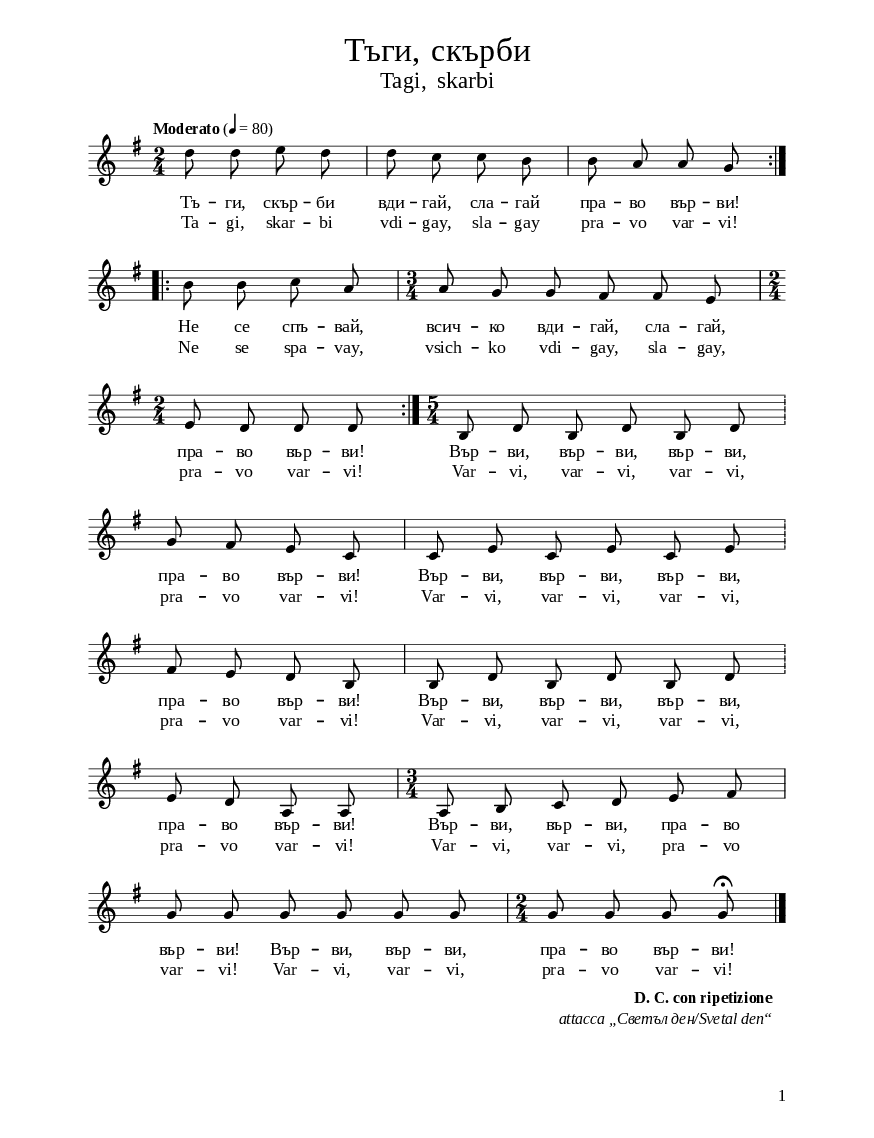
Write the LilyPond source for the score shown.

\version "2.22.0"

\paper {
  #(set-paper-size "a5")
}

\bookpart {
\paper {
  print-all-headers = ##t
  print-page-number = ##t
  print-first-page-number = ##t

  % put page numbers on the bottom
  oddHeaderMarkup = \markup ""
  evenHeaderMarkup = \markup ""
  oddFooterMarkup = \markup
    \fill-line {
      ""
      \on-the-fly #print-page-number-check-first \fromproperty #'page:page-number-string
    }
  evenFooterMarkup = \markup
    \fill-line {
      \on-the-fly #print-page-number-check-first \fromproperty #'page:page-number-string
      ""
    }

  left-margin = 1.5\cm
  right-margin = 1.5\cm
  top-margin = 1.6\cm
  bottom-margin = 1.2\cm
  ragged-bottom = ##t % do not spread the staves to fill the whole vertical space

  % change lyrics and titles font (affects notes also)
  fonts =
    #(make-pango-font-tree
     "Times New Roman"
     "DejaVu Sans"
     "DejaVu Sans Mono"
     (/ (* staff-height pt) 3.6))

  % change distance between staves
  system-system-spacing =
    #'((basic-distance . 12)
       (minimum-distance . 6)
       (padding . 1)
       (stretchability . 12))
}

\header {
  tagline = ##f
}

\score{
  \layout { 
    indent = 0.0\cm % remove first line indentation
    %ragged-last = ##f % do not spread last line to fill the whole space
    \context {
      \Score
      \omit BarNumber %remove bar numbers
    } % context

    \context { % change staff size
      \Staff
      fontSize = #+0 % affects notes size only
      \override StaffSymbol #'staff-space = #(magstep -3)
      \override StaffSymbol #'thickness = #0.5
      \override BarLine #'hair-thickness = #1
      %\override StaffSymbol #'ledger-line-thickness = #'(0 . 0)
    }

    \context { % adjust space between staff and lyrics and between the two lyric lines
      \Lyrics
      \override VerticalAxisGroup.nonstaff-relatedstaff-spacing = #'((basic-distance . 4.5))
      \override VerticalAxisGroup.nonstaff-nonstaff-spacing = #'((minimum-distance . 2))
    }
  } % layout

 \new Voice \absolute  {
  \clef treble
  \key g \major
  \time 2/4
  \tempo \markup { % make tempo note smaller
    \concat { "Moderato " \normal-text { "(" }
      \teeny \general-align #Y #DOWN \note {4} #0.8
      \normal-text { " = 80)" }
    }
  }  
  
   
  \autoBeamOff
  

 \repeat volta 2 { d''8 d'' e'' d'' | d''8 c'' c'' b' |b'8 a' a' g' \break }
 
 \repeat volta 2 { b' b' c'' a' | \time 3/4 a' g' g' fis' fis' e' \break 
 
 \time 2/4 e' d' d' d' |} \time 5/4 b d' b d' b d' \bar "!" \break

  g' fis' e' c' | c' e' c' e'  c' e'  \bar "!" \break
  
  fis' e' d' b  | b d' b d' b d'  \bar "!" \break

  e' d' a a | \time 3/4 a b c' d' e' fis' |  \break

  g' g' g' g' g' g' \time 2/4  g' g' g' g' \fermata  |  \bar "|."

  
  
  

 
  
  }
\addlyrics {
    Тъ -- ги, скър -- би вди  -- гай, сла  -- гай

пра  --  во вър -- ви!

Не се спъ -- вай, всич -- ко вди -- гай,

сла -- гай, пра -- во вър -- ви!

Вър -- ви, вър -- ви, вър -- ви, пра -- во вър -- ви!

Вър -- ви, вър -- ви, вър -- ви, пра -- во вър -- ви!

Вър -- ви, вър -- ви, вър -- ви, пра -- во вър -- ви!

Вър -- ви, вър -- ви, пра -- во вър -- ви!

Вър -- ви, вър -- ви, пра -- во вър -- ви!
  }
  \addlyrics {  Ta -- gi, skar -- bi vdi  -- gay, sla  -- gay

pra  --  vo var -- vi!

Ne se spa -- vay, vsich -- ko vdi -- gay,

sla -- gay, pra -- vo var -- vi!

Var -- vi, var -- vi, var -- vi, pra -- vo var -- vi!

Var -- vi, var -- vi, var -- vi, pra -- vo var -- vi!

Var -- vi, var -- vi, var -- vi, pra -- vo var -- vi!

Var -- vi, var -- vi, pra -- vo var -- vi!

Var -- vi, var -- vi, pra -- vo var -- vi! }
  
  \header {
    title = \markup \column \normal-text \fontsize #2.5 {
              \center-align
              \line { Тъги, скърби}
              \vspace #-0.6
              \center-align
              \line \fontsize #-3 { Tagi, skarbi }
              \vspace #-0.8
              \center-align
              \line \fontsize #-3 { " " }
            }
  }
  
  \midi{}

} % score

 \markup \halign #-5.4 \raise #2.8 \override #'(baseline-skip . 2) { 
        \column  { 
          \line \right-align { 
            \bold  { "D. C. con ripetizione" }
          }
		      \line \right-align { 
            \italic { "attacca „Светъл ден/Svetal den“"}
          }
        }
}


\pageBreak

% include foreign translation(s) of the song
\version "2.22.0"

\markup \fill-line { \fontsize #6 "Trauer, Gram" }
\markup \null
\markup \null
\markup \fontsize #+2.5 {
    \hspace #16
    \override #'(baseline-skip . 2)
    \column {
     \line { " " }
     

	   
\line { " "Hebe, setze die Trauer und den Gramm auf }

  \line { " "und gehe gerade.}

  \line { " "Stolpere nicht, hebe alles und setze es auf.}

  \line { " "Gehe, gehe, gehe, gerade gehe!}

  \line { " "Gehe, gehe, gehe, gerade gehe!}

  \line { " "Gehe, gehe, gehe, gerade gehe!}

  \line { " "Gehe, gehe, grade gehe,}

  \line { " "gehe, gehe grade gehe!}


  
    }
}


} % bookpart
